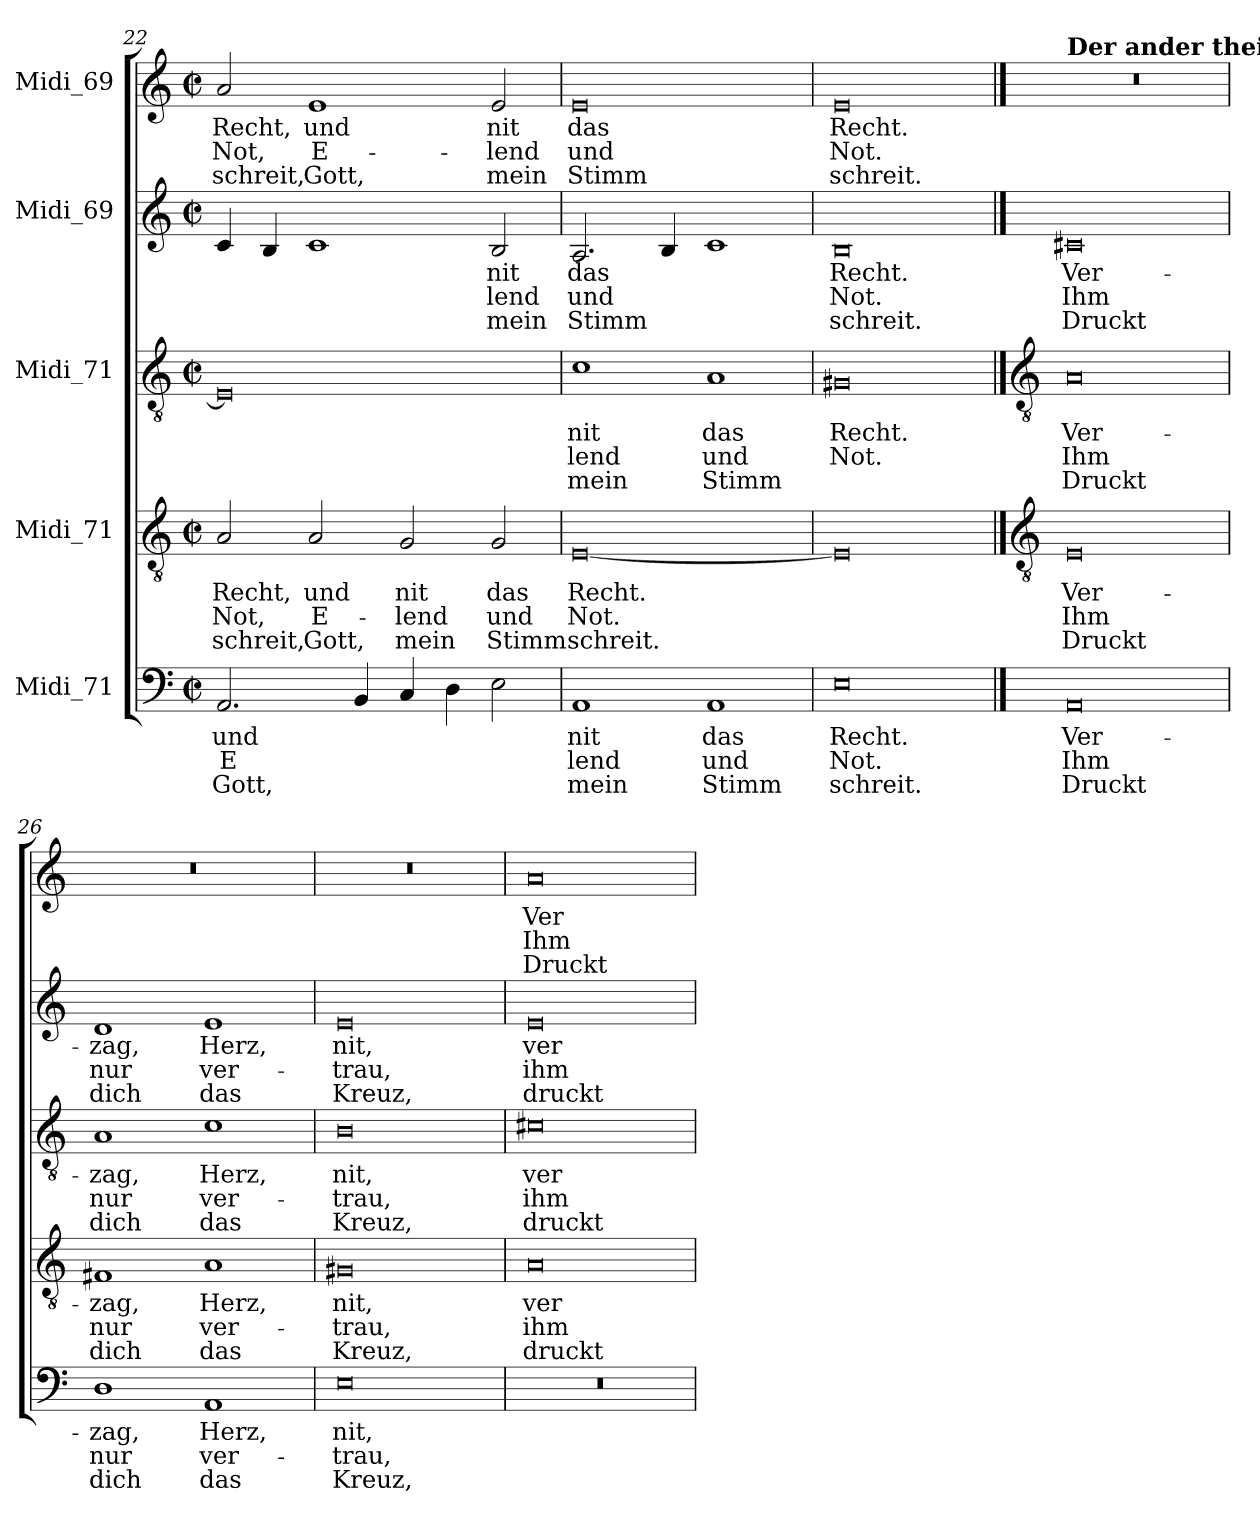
**kern	**text	**text	**text	**kern	**text	**text	**text	**kern	**text	**text	**text	**kern	**text	**text	**text	**kern	**text	**text	**text
*part5	*part5	*part5	*part5	*part4	*part4	*part4	*part4	*part3	*part3	*part3	*part3	*part2	*part2	*part2	*part2	*part1	*part1	*part1	*part1
*staff5	*staff5	*staff5	*staff5	*staff4	*staff4	*staff4	*staff4	*staff3	*staff3	*staff3	*staff3	*staff2	*staff2	*staff2	*staff2	*staff1	*staff1	*staff1	*staff1
*I"Midi_71	*	*	*	*I"Midi_71	*	*	*	*I"Midi_71	*	*	*	*I"Midi_69	*	*	*	*I"Midi_69	*	*	*
*clefF4	*	*	*	*clefGv2	*	*	*	*clefGv2	*	*	*	*clefG2	*	*	*	*clefG2	*	*	*
*k[]	*	*	*	*k[]	*	*	*	*k[]	*	*	*	*k[]	*	*	*	*k[]	*	*	*
*C:	*	*	*	*C:	*	*	*	*C:	*	*	*	*C:	*	*	*	*C:	*	*	*
*M4/2	*	*	*	*M4/2	*	*	*	*M4/2	*	*	*	*M4/2	*	*	*	*M4/2	*	*	*
*met(c|)	*	*	*	*met(c|)	*	*	*	*met(c|)	*	*	*	*met(c|)	*	*	*	*met(c|)	*	*	*
=22	=22	=22	=22	=22	=22	=22	=22	=22	=22	=22	=22	=22	=22	=22	=22	=22	=22	=22	=22
!	!LO:LY:b	!LO:LY:b	!LO:LY:b	!	!LO:LY:b	!LO:LY:b	!LO:LY:b	!	!	!	!	!	!	!	!	!	!LO:LY:b	!LO:LY:b	!LO:LY:b
2.AA	und	E	Gott,	2A	Recht,	Not,	schreit,	0E]	.	.	.	4c	.	.	.	2a	Recht,	Not,	schreit,
.	.	.	.	.	.	.	.	.	.	.	.	4B	.	.	.	.	.	.	.
!	!	!	!	!	!LO:LY:b	!LO:LY:b	!LO:LY:b	!	!	!	!	!	!	!	!	!	!LO:LY:b	!LO:LY:b	!LO:LY:b
.	.	.	.	2A	und	E-	-Gott,	.	.	.	.	1c	.	.	.	1e	und	E-	-Gott,
4BB	.	.	.	.	.	.	.	.	.	.	.	.	.	.	.	.	.	.	.
!	!	!	!	!	!LO:LY:b	!LO:LY:b	!LO:LY:b	!	!	!	!	!	!	!	!	!	!	!	!
4C	.	.	.	2G	nit	lend	mein	.	.	.	.	.	.	.	.	.	.	.	.
4D	.	.	.	.	.	.	.	.	.	.	.	.	.	.	.	.	.	.	.
!	!	!	!	!	!LO:LY:b	!LO:LY:b	!LO:LY:b	!	!	!	!	!	!LO:LY:b	!LO:LY:b	!LO:LY:b	!	!LO:LY:b	!LO:LY:b	!LO:LY:b
2E	.	.	.	2G	das	und	Stimm	.	.	.	.	2B	nit	lend	mein	2e	nit	lend	mein
=23	=23	=23	=23	=23	=23	=23	=23	=23	=23	=23	=23	=23	=23	=23	=23	=23	=23	=23	=23
!	!LO:LY:b	!LO:LY:b	!LO:LY:b	!	!LO:LY:b	!LO:LY:b	!LO:LY:b	!	!LO:LY:b	!LO:LY:b	!LO:LY:b	!	!LO:LY:b	!LO:LY:b	!LO:LY:b	!	!LO:LY:b	!LO:LY:b	!LO:LY:b
1AA	nit	lend	mein	[0E	Recht.	Not.	schreit.	1c	nit	lend	mein	2.A	das	und	Stimm	0e	das	und	Stimm
.	.	.	.	.	.	.	.	.	.	.	.	4B	.	.	.	.	.	.	.
!	!LO:LY:b	!LO:LY:b	!LO:LY:b	!	!	!	!	!	!LO:LY:b	!LO:LY:b	!LO:LY:b	!	!	!	!	!	!	!	!
1AA	das	und	Stimm	.	.	.	.	1A	das	und	Stimm	1c	.	.	.	.	.	.	.
=24	=24	=24	=24	=24	=24	=24	=24	=24	=24	=24	=24	=24	=24	=24	=24	=24	=24	=24	=24
!	!LO:LY:b	!LO:LY:b	!LO:LY:b	!	!	!	!	!	!LO:LY:b	!LO:LY:b	!	!	!LO:LY:b	!LO:LY:b	!LO:LY:b	!	!LO:LY:b	!LO:LY:b	!LO:LY:b
0E	Recht.	Not.	schreit.	0E]	.	.	.	0G#X	Recht.	Not.	.	0B	Recht.	Not.	schreit.	0e	Recht.	Not.	schreit.
!!LO:LB:g=z
==25	==25	==25	==25	==25	==25	==25	==25	==25	==25	==25	==25	==25	==25	==25	==25	==25	==25	==25	==25
*	*	*	*	*clefGv2	*	*	*	*clefGv2	*	*	*	*	*	*	*	*	*	*	*
!	!	!	!	!	!	!	!	!	!	!	!	!	!	!	!	!LO:TX:a:B:t=Der ander theil.	!	!	!
!	!LO:LY:b	!LO:LY:b	!LO:LY:b	!	!LO:LY:b	!LO:LY:b	!LO:LY:b	!	!LO:LY:b	!LO:LY:b	!LO:LY:b	!	!LO:LY:b	!LO:LY:b	!LO:LY:b	!	!	!	!
0AA	Ver-	-Ihm	Druckt	0E	Ver-	-Ihm	Druckt	0A	Ver-	-Ihm	Druckt	0c#X	Ver-	-Ihm	Druckt	0r	.	.	.
=26	=26	=26	=26	=26	=26	=26	=26	=26	=26	=26	=26	=26	=26	=26	=26	=26	=26	=26	=26
!	!LO:LY:b	!LO:LY:b	!LO:LY:b	!	!LO:LY:b	!LO:LY:b	!LO:LY:b	!	!LO:LY:b	!LO:LY:b	!LO:LY:b	!	!LO:LY:b	!LO:LY:b	!LO:LY:b	!	!	!	!
1D	zag,	nur	dich	1F#X	zag,	nur	dich	1A	zag,	nur	dich	1d	zag,	nur	dich	0r	.	.	.
!	!LO:LY:b	!LO:LY:b	!LO:LY:b	!	!LO:LY:b	!LO:LY:b	!LO:LY:b	!	!LO:LY:b	!LO:LY:b	!LO:LY:b	!	!LO:LY:b	!LO:LY:b	!LO:LY:b	!	!	!	!
1AA	Herz,	ver-	-das	1A	Herz,	ver-	-das	1c	Herz,	ver-	-das	1e	Herz,	ver-	-das	.	.	.	.
=27	=27	=27	=27	=27	=27	=27	=27	=27	=27	=27	=27	=27	=27	=27	=27	=27	=27	=27	=27
!	!LO:LY:b	!LO:LY:b	!LO:LY:b	!	!LO:LY:b	!LO:LY:b	!LO:LY:b	!	!LO:LY:b	!LO:LY:b	!LO:LY:b	!	!LO:LY:b	!LO:LY:b	!LO:LY:b	!	!	!	!
0E	nit,	trau,	Kreuz,	0G#X	nit,	trau,	Kreuz,	0B	nit,	trau,	Kreuz,	0e	nit,	trau,	Kreuz,	0r	.	.	.
=28	=28	=28	=28	=28	=28	=28	=28	=28	=28	=28	=28	=28	=28	=28	=28	=28	=28	=28	=28
!	!	!	!	!	!LO:LY:b	!LO:LY:b	!LO:LY:b	!	!LO:LY:b	!LO:LY:b	!LO:LY:b	!	!LO:LY:b	!LO:LY:b	!LO:LY:b	!	!LO:LY:b	!LO:LY:b	!LO:LY:b
0r	.	.	.	0A	ver-	-ihm	druckt	0c#X	ver-	-ihm	druckt	0e	ver-	-ihm	druckt	0a	Ver-	-Ihm	Druckt
=	=	=	=	=	=	=	=	=	=	=	=	=	=	=	=	=	=	=	=
*-	*-	*-	*-	*-	*-	*-	*-	*-	*-	*-	*-	*-	*-	*-	*-	*-	*-	*-	*-
